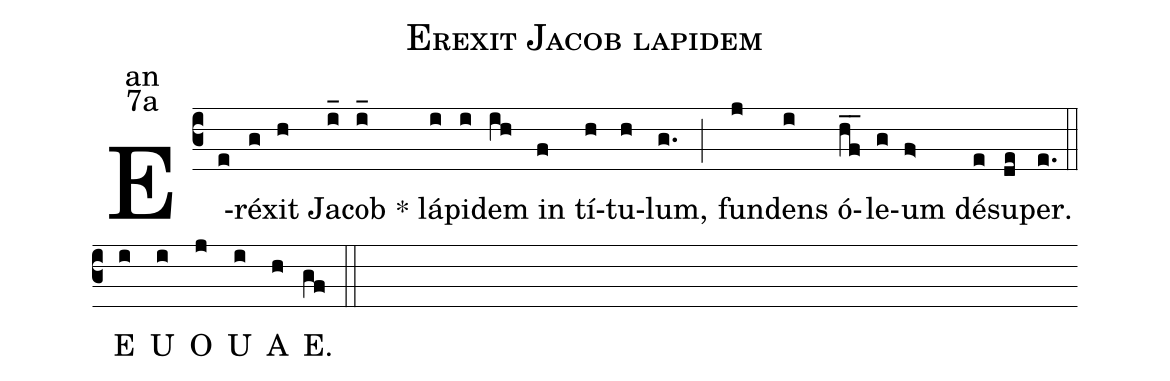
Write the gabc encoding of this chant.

name:Erexit Jacob lapidem;
office-part:an;
mode:7a;
%%
(c3)E(e)ré(g)xit(h) Ja(i_)cob(i_) <sp>*</sp> lá(i)pi(i)dem(ih) in(f) tí(h)tu(h)lum,(g.) (;) fun(j)dens(i) ó(hf__)le(g)um(f>) dé(e)su(de)per.(e.) (::)
<eu>E(i) U(i) O(j) U(i) A(h) E.(gf) </eu>(::)
